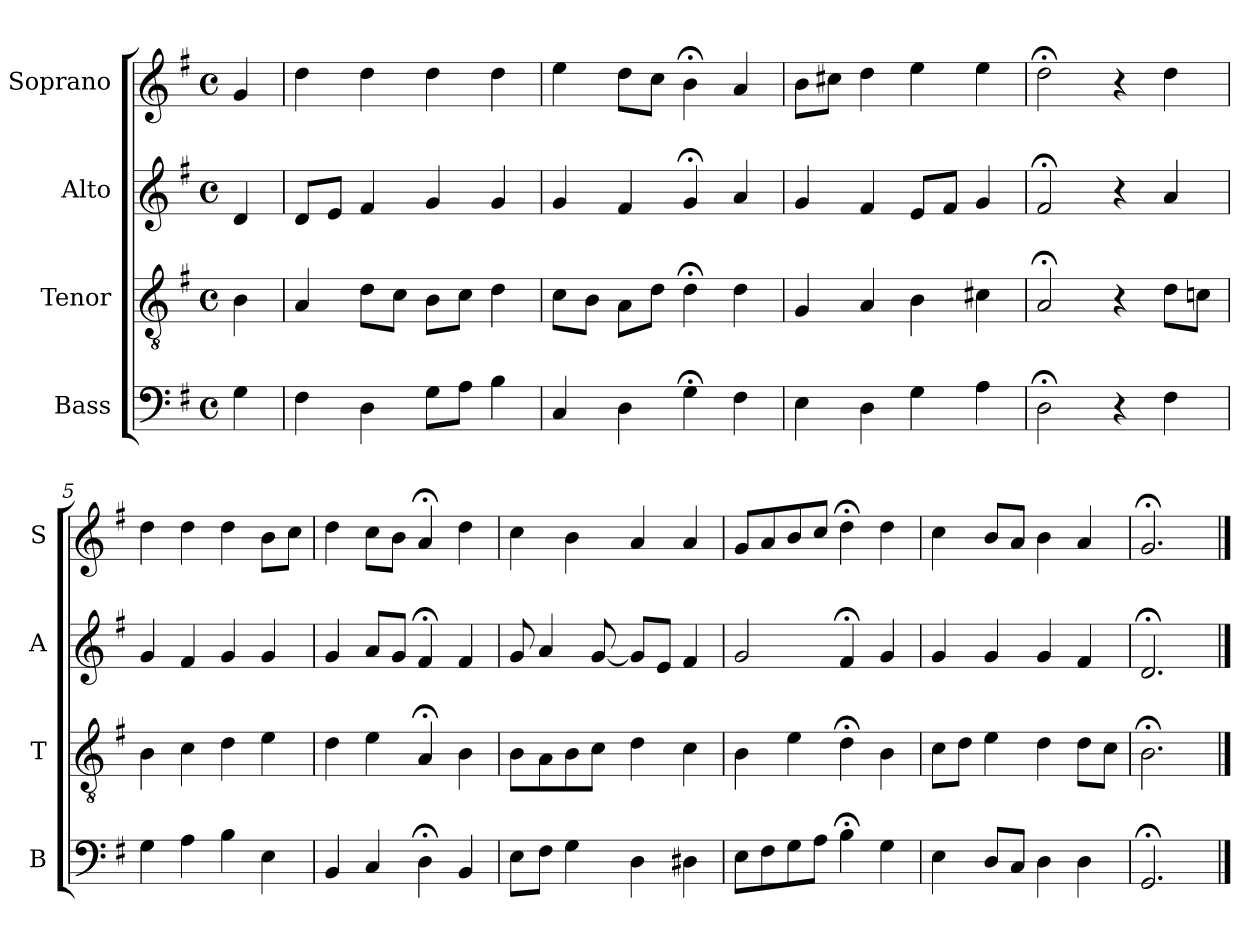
**kern	**kern	**kern	**kern
*part4	*part3	*part2	*part1
*staff4	*staff3	*staff2	*staff1
*I"Bass	*I"Tenor	*I"Alto	*I"Soprano
*I'B	*I'T	*I'A	*I'S
*clefF4	*clefGv2	*clefG2	*clefG2
*k[f#]	*k[f#]	*k[f#]	*k[f#]
*G:	*G:	*G:	*G:
*M4/4	*M4/4	*M4/4	*M4/4
*met(c)	*met(c)	*met(c)	*met(c)
*MM100	*MM100	*MM100	*MM100
=	=	=	=
4G	4B	4d	4g
=1	=1	=1	=1
4F#	4A	8dL	4dd
.	.	8eJ	.
4D	8dL	4f#	4dd
.	8cJ	.	.
8GL	8BL	4g	4dd
8AJ	8cJ	.	.
4B	4d	4g	4dd
=2	=2	=2	=2
4C	8cL	4g	4ee
.	8BJ	.	.
4D	8AL	4f#	8ddL
.	8dJ	.	8ccJ
4G;<	4d;<	4g;<	4b;<
4F#	4d	4a	4a
=3	=3	=3	=3
4E	4G	4g	8bL
.	.	.	8cc#XJ
4D	4A	4f#	4dd
4G	4B	8eL	4ee
.	.	8f#J	.
4A	4c#X	4g	4ee
=4	=4	=4	=4
2D;<	2A;<	2f#;<	2dd;<
4r	4r	4r	4r
4F#	8dL	4a	4dd
.	8cnJ	.	.
=5	=5	=5	=5
4G	4B	4g	4dd
4Ai	4ci	4f#i	4ddi
4B	4d	4g	4dd
4E	4e	4g	8bL
.	.	.	8ccJ
=6	=6	=6	=6
4BB	4d	4g	4dd
4C	4e	8aL	8ccL
.	.	8gJ	8bJ
4D;<	4A;<	4f#;<	4a;<
4BB	4B	4f#	4dd
=7	=7	=7	=7
8EL	8BL	8g	4cc
8F#J	8A	4a	.
4G	8B	.	4b
.	8cJ	[8g	.
4D	4d	8gL]	4a
.	.	8eJ	.
4D#X	4c	4f#	4a
=8	=8	=8	=8
8EL	4B	2g	8gL
8F#	.	.	8a
8G	4e	.	8b
8AJ	.	.	8ccJ
4B;<	4d;<	4f#;<	4dd;<
4G	4B	4g	4dd
=9	=9	=9	=9
4E	8cL	4g	4cc
.	8dJ	.	.
8DL	4e	4g	8bL
8CJ	.	.	8aJ
4D	4d	4g	4b
4D	8dL	4f#	4a
.	8cJ	.	.
=10	=10	=10	=10
2.GG;<	2.B;<	2.d;<	2.g;<
==	==	==	==
*-	*-	*-	*-
